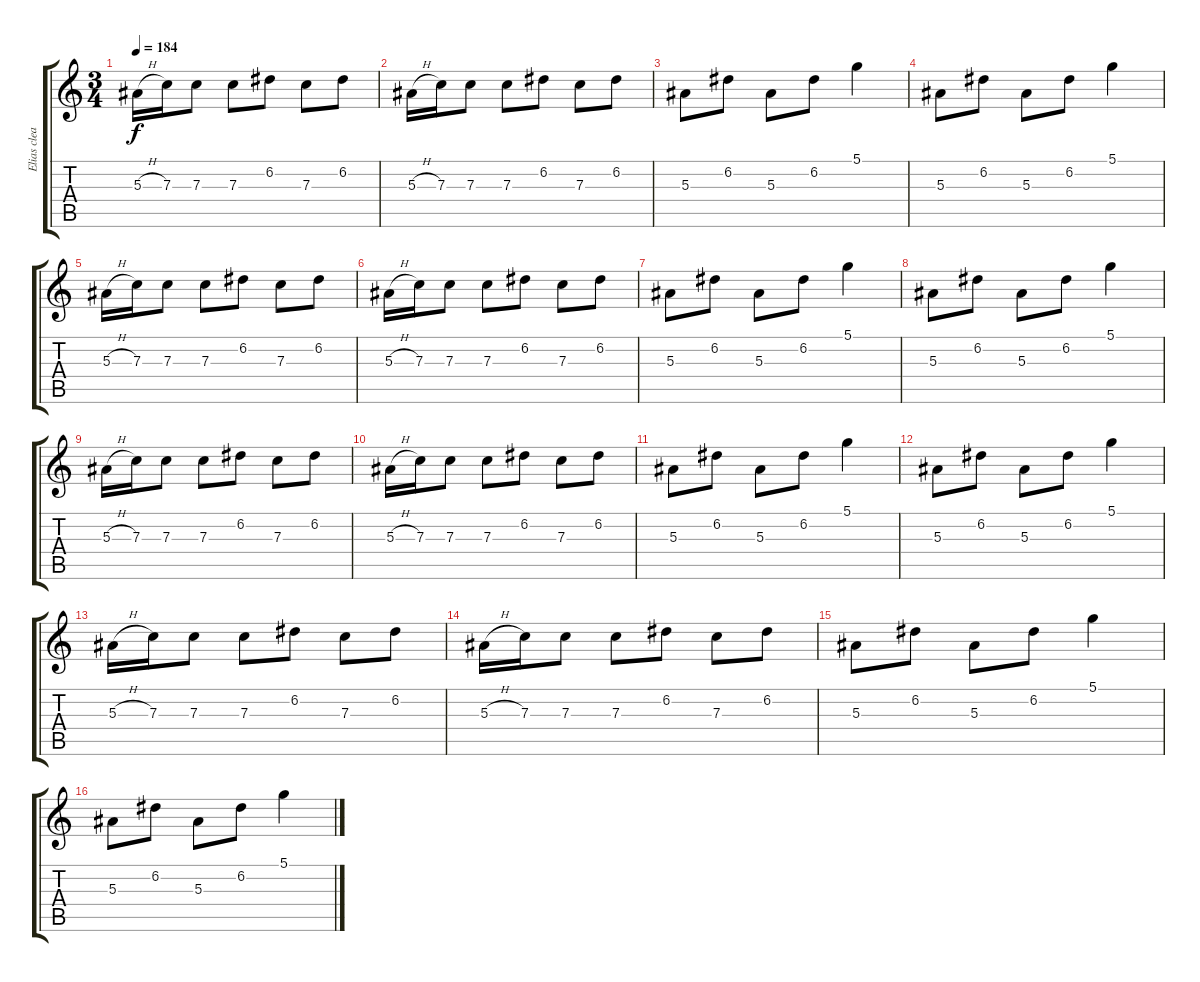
\track ("Elias clean" "Elias clea") {instrument electricguitarclean}
\staff {score tabs}
\tuning (D4 A3 F3 C3 G2 C2) {hide}
\ts (3 4)
\tempo 184
\clef g2
\ks c
5.3{h}.16{dy f} 7.3.16 7.3.8 7.3.8 6.2.8 7.3.8 6.2.8 |
5.3{h}.16 7.3.16 7.3.8 7.3.8 6.2.8 7.3.8 6.2.8 |
5.3.8 6.2.8 5.3.8 6.2.8 5.1.4 |
5.3.8 6.2.8 5.3.8 6.2.8 5.1.4 |
5.3{h}.16 7.3.16 7.3.8 7.3.8 6.2.8 7.3.8 6.2.8 |
5.3{h}.16 7.3.16 7.3.8 7.3.8 6.2.8 7.3.8 6.2.8 |
5.3.8 6.2.8 5.3.8 6.2.8 5.1.4 |
5.3.8 6.2.8 5.3.8 6.2.8 5.1.4 |
5.3{h}.16 7.3.16 7.3.8 7.3.8 6.2.8 7.3.8 6.2.8 |
5.3{h}.16 7.3.16 7.3.8 7.3.8 6.2.8 7.3.8 6.2.8 |
5.3.8 6.2.8 5.3.8 6.2.8 5.1.4 |
5.3.8 6.2.8 5.3.8 6.2.8 5.1.4 |
5.3{h}.16 7.3.16 7.3.8 7.3.8 6.2.8 7.3.8 6.2.8 |
5.3{h}.16 7.3.16 7.3.8 7.3.8 6.2.8 7.3.8 6.2.8 |
5.3.8 6.2.8 5.3.8 6.2.8 5.1.4 |
5.3.8 6.2.8 5.3.8 6.2.8 5.1.4
